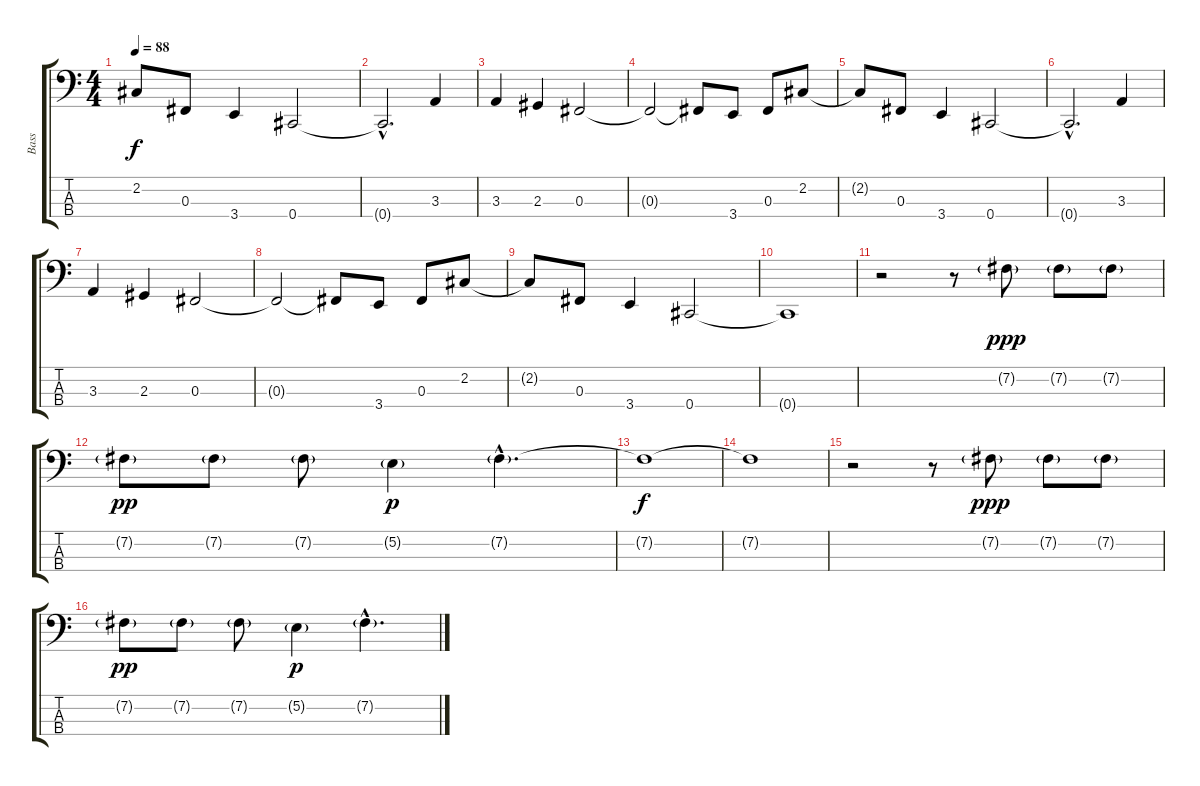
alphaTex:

\track ("Bass" "Bass") {instrument electricbassfinger}
\staff {score tabs}
\tuning (E2 B1 Gb1 Db1) {hide}
\ts (4 4)
\tempo 88
\clef f4
\ks c
2.2{t}.8{dy f} 0.3.8 3.4.4 0.4.2 |
0.4{hac t}.2{d} 3.3.4 |
3.3.4 2.3.4 0.3.2 |
0.3{t}.2 0.3{t}.8 3.4.8 0.3.8 2.2.8 |
2.2{t}.8 0.3.8 3.4.4 0.4.2 |
0.4{hac t}.2{d} 3.3.4 |
3.3.4 2.3.4 0.3.2 |
0.3{t}.2 0.3{t}.8 3.4.8 0.3.8 2.2.8 |
2.2{t}.8 0.3.8 3.4.4 0.4.2 |
0.4{t}.1 |
r.2 r.8 7.2{g}.8{dy ppp} 7.2{g}.8 7.2{g}.8 |
7.2{g}.8{dy pp} 7.2{g}.8 7.2{g}.8 5.2{g}.4{dy p} 7.2{g hac}.4{d} |
7.2{t}.1{dy f} |
7.2{t}.1 |
r.2 r.8 7.2{g}.8{dy ppp} 7.2{g}.8 7.2{g}.8 |
7.2{g}.8{dy pp} 7.2{g}.8 7.2{g}.8 5.2{g}.4{dy p} 7.2{g hac}.4{d}
